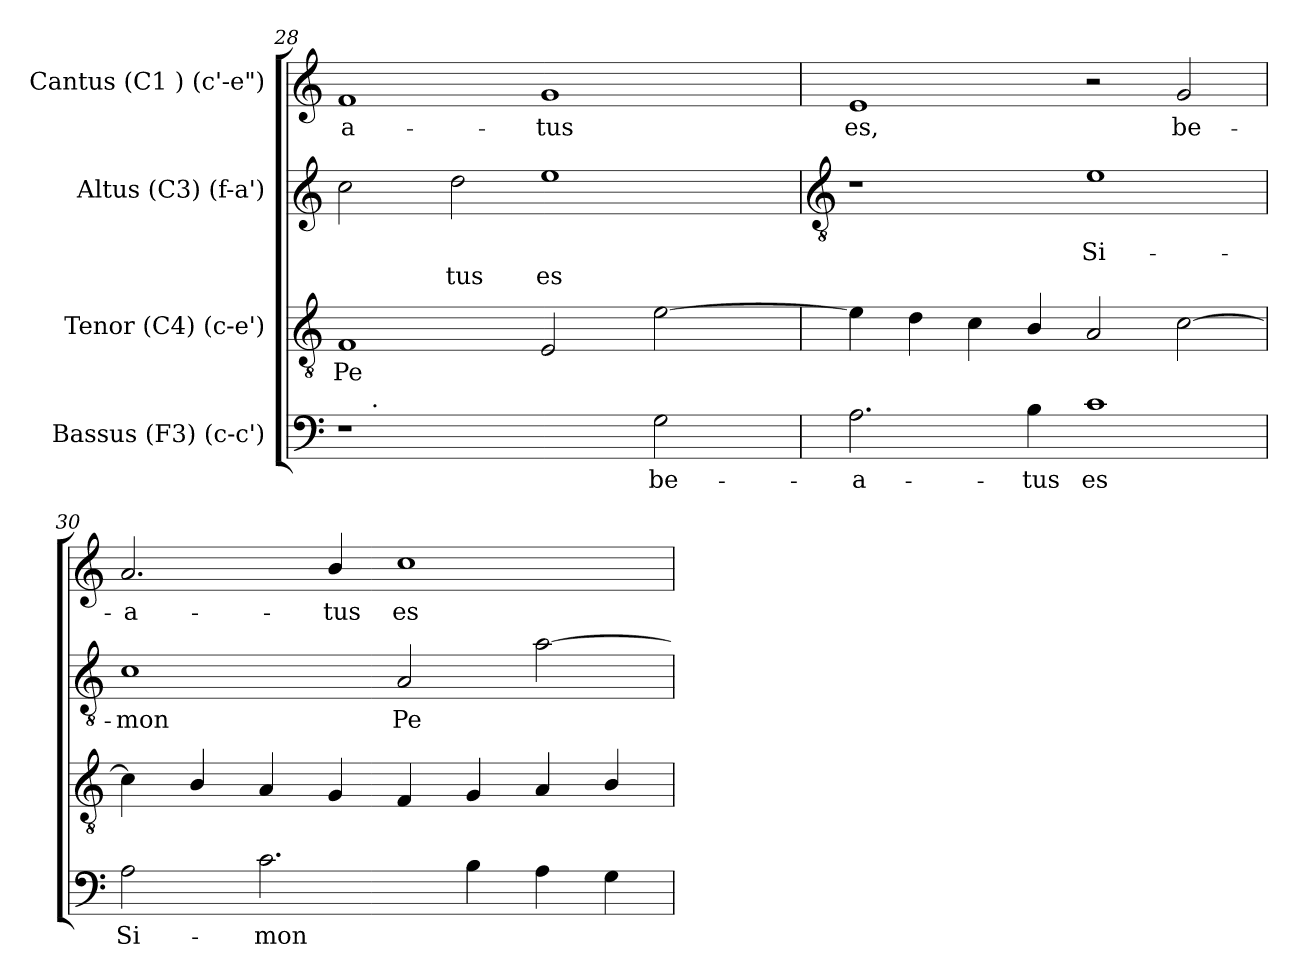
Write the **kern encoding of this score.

**kern	**text	**kern	**text	**kern	**text	**text	**kern	**text
*part4	*part4	*part3	*part3	*part2	*part2	*part2	*part1	*part1
*staff4	*staff4	*staff3	*staff3	*staff2	*staff2	*staff2	*staff1	*staff1
*I"Bassus (F3)  (c-c')	*	*I"Tenor (C4)  (c-e')	*	*I"Altus (C3)  (f-a')	*	*	*I"Cantus (C1 )  (c'-e")	*
*clefF4	*	*clefGv2	*	*clefG2	*	*	*clefG2	*
*k[]	*	*k[]	*	*k[]	*	*	*k[]	*
*C:	*	*C:	*	*C:	*	*	*C:	*
=28	=28	=28	=28	=28	=28	=28	=28	=28
!	!	!	!LO:LY:b:cj	!	!LO:LY:b:cj	!LO:LY:b:cj	!	!LO:LY:b:cj
*^	*	*	*	*	*	*	*	*
1r	16.ryy	.	1F	Pe-	2cc\	.	-	1f	-a-
!	!LO:TX:a:t=.	!	!	!	!	!	!	!	!
.	1ryy	.	.	.	.	.	.	.	.
!	!	!	!	!	!	!LO:LY:b:cj	!LO:LY:b:cj	!	!
.	.	.	.	.	2dd\	-	tus	.	.
!	!	!	!	!LO:LY:b:cj	!	!LO:LY:b:cj	!LO:LY:b:cj	!	!LO:LY:b:cj
2ryy	.	.	2E/	--	1ee	.	es	1g	-tus
.	2ryy	.	.	.	.	.	.	.	.
!	!	!LO:LY:b:cj	!	!LO:LY:b:cj	!	!	!	!	!
2G\	.	be-	[>2e\	--	.	.	.	.	.
.	4ryy	.	.	.	.	.	.	.	.
.	8ryy	.	.	.	.	.	.	.	.
.	32ryy	.	.	.	.	.	.	.	.
*v	*v	*	*	*	*	*	*	*	*
!!LO:PB:g=z
=29	=29	=29	=29	=29	=29	=29	=29	=29
*	*	*	*	*clefGv2	*	*	*	*
*^	*	*	*	*	*	*	*	*
!	!	!LO:LY:b:cj	!	!LO:LY:b:cj	!	!	!	!	!LO:LY:b:cj
*v	*v	*	*	*	*	*	*	*	*
2.A\	-a-	4e\]	--	1r	.	.	1e	es,
!	!	!	!LO:LY:b:cj	!	!	!	!	!
.	.	4d\	--	.	.	.	.	.
!	!	!	!LO:LY:b:cj	!	!	!	!	!
.	.	4c\	--	.	.	.	.	.
!	!LO:LY:b:cj	!	!LO:LY:b:cj	!	!	!	!	!
4B\	-tus	4B/	--	.	.	.	.	.
!	!LO:LY:b:cj	!	!LO:LY:b:cj	!	!LO:LY:b:cj	!	!	!
1c	es	2A/	--	1e	Si-	.	2r	.
!	!	!	!LO:LY:b:cj	!	!	!	!	!LO:LY:b:cj
.	.	[>2c\	--	.	.	.	2g/	be-
=30	=30	=30	=30	=30	=30	=30	=30	=30
!	!LO:LY:b:cj	!	!LO:LY:b:cj	!	!LO:LY:b:cj	!	!	!LO:LY:b:cj
2A\	Si-	4c\]	--	1c	-mon	.	2.a/	-a-
!	!	!	!LO:LY:b:cj	!	!	!	!	!
.	.	4B/	--	.	.	.	.	.
!	!LO:LY:b:cj	!	!LO:LY:b:cj	!	!	!	!	!
2.c\	-mon	4A/	--	.	.	.	.	.
!	!	!	!LO:LY:b:cj	!	!	!	!	!LO:LY:b:cj
.	.	4G/	--	.	.	.	4b/	-tus
!	!	!	!LO:LY:b:cj	!	!LO:LY:b:cj	!	!	!LO:LY:b:cj
.	.	4F/	--	2A/	Pe-	.	1cc	es
!	!LO:LY:b:cj	!	!LO:LY:b:cj	!	!	!	!	!
4B\	.	4G/	--	.	.	.	.	.
!	!LO:LY:b:cj	!	!LO:LY:b:cj	!	!LO:LY:b:cj	!	!	!
4A\	.	4A/	--	[>2a\	--	.	.	.
!	!LO:LY:b:cj	!	!LO:LY:b:cj	!	!	!	!	!
4G\	.	4B/	--	.	.	.	.	.
=	=	=	=	=	=	=	=	=
*-	*-	*-	*-	*-	*-	*-	*-	*-
